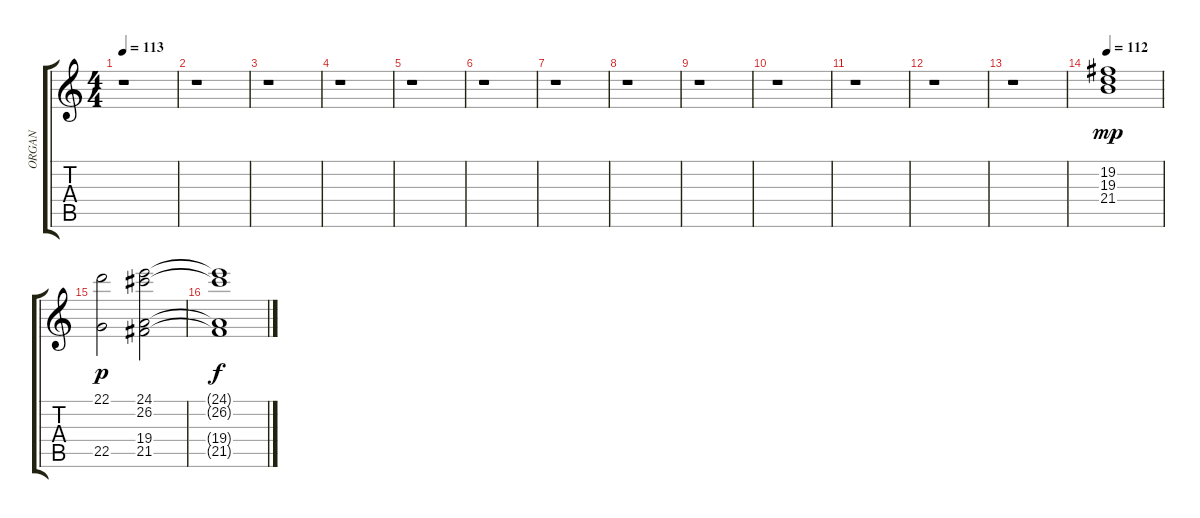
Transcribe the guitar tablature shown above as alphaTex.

\track ("ORGAN" "ORGAN") {instrument percussiveorgan}
\staff {score tabs}
\tuning (E4 B3 G3 D3 A2 E2) {hide}
\ts (4 4)
\tempo 113
\clef g2
\ks c
r.1{dy mp} |
r.1 |
r.1 |
r.1 |
r.1 |
r.1 |
r.1 |
r.1 |
r.1 |
r.1 |
r.1 |
r.1 |
r.1 |
\tempo 112
(19.2 19.3 21.4).1 |
(22.1 22.5).2{dy p} (24.1 26.2 19.4 21.5).2 |
(24.1{t} 26.2{t} 19.4{t} 21.5{t}).1{dy f}
